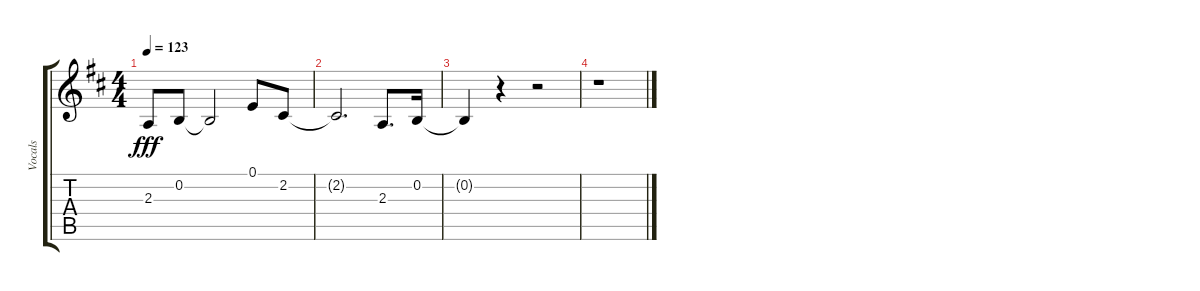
\track ("Vocals" "Vocals") {instrument voiceoohs}
\staff {score tabs}
\tuning (E4 B3 G3 D3 A2 E2) {hide}
\ts (4 4)
\tempo 123
\clef g2
\ks d
2.3{t}.8{dy fff volume 0} 0.2.8 0.2{t}.2 0.1.8 2.2.8 |
2.2{t}.2{d} 2.3.8{d} 0.2.16 |
0.2{t}.4 r.4 r.2 |
r.1
